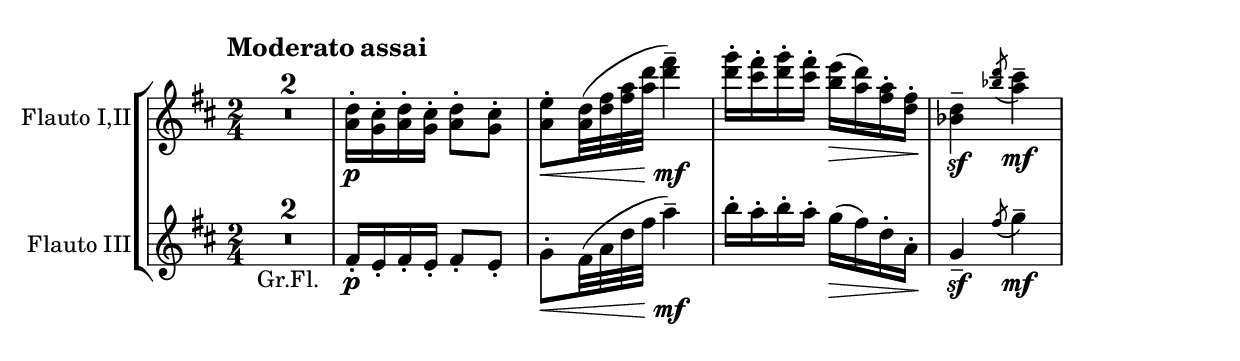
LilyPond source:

%% DO NOT EDIT this file manually; it is automatically
%% generated from LSR http://lsr.dsi.unimi.it
%% Make any changes in LSR itself, or in Documentation/snippets/new/ ,
%% and then run scripts/auxiliar/makelsr.py
%%
%% This file is in the public domain.
\version "2.17.20"

\header {
  lsrtags = "headword"

  texidoc = "
Wind headword

"
  doctitle = "Wind headword"
} % begin verbatim

% NR 2.whatever  Wind
% Tchaikovsky
% Nutcracker Suite, VII Dance of the Merlitons
\score {
  \new StaffGroup <<
    \new Staff \relative c'' {
      \set Staff.instrumentName = "Flauto I,II"
      \once \override Score.RehearsalMark.self-alignment-X = #-1
      \once \override Score.RehearsalMark.break-align-symbols = #'(time-signature)
      \once \override Score.TimeSignature.break-align-anchor-alignment = #LEFT
      \once \override Score.RehearsalMark.padding = #4
      \mark \markup \large \bold {Moderato assai}
      \key d \major
      \time 2/4
      \compressFullBarRests
      R2*2
      <d a>16-.\p <cis g>-. <d a>-. <cis g>-. <d a>8-. <cis g>-.
      <e a,>-.\< <d a>32( <fis d> <a fis> <d a> <fis d>4--)\mf
      <g d>16-. <fis cis>-. <g d>-. <fis cis>-.
        <e b>(\> <d a>) <a fis>-. <fis d>-.\!
      <d bes>4--\sf \acciaccatura {<d' bes>8} <cis a>4--\mf
    }
    \new Staff \relative c' {
      \set Staff.instrumentName = "Flauto III"
      \key d \major
      \time 2/4
      \compressFullBarRests
      R2*2_\markup{Gr.Fl.}
      fis16-.\p e-. fis-. e-. fis8-. e-.
      g8-.\< fis32( a d fis a4--)\mf
      b16-. a-. b-. a-. g(\> fis) d-. a-.\!
      g4--\sf \acciaccatura fis'8 g4--\mf
    }
  >>
}
